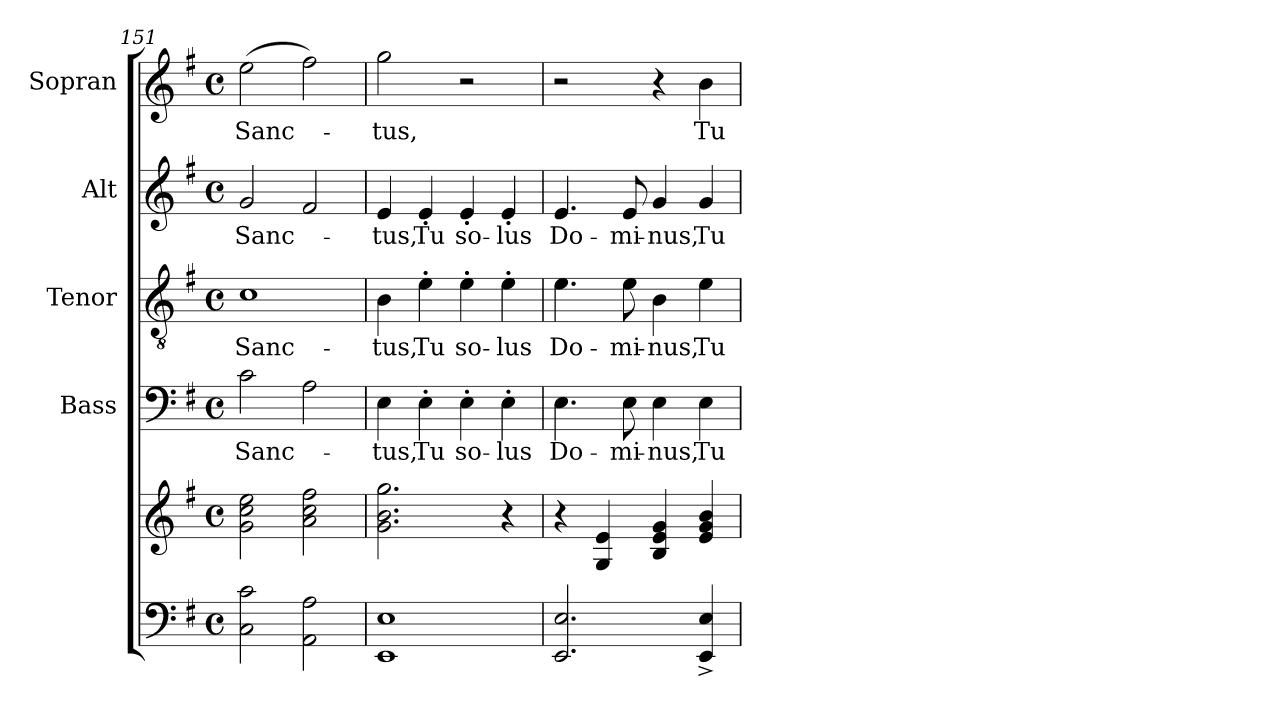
**kern	**kern	**kern	**text	**kern	**text	**kern	**text	**kern	**text
*part5	*part5	*part4	*part4	*part3	*part3	*part2	*part2	*part1	*part1
*staff6	*staff5	*staff4	*staff4	*staff3	*staff3	*staff2	*staff2	*staff1	*staff1
*	*	*I"Bass	*	*I"Tenor	*	*I"Alt	*	*I"Sopran	*
*	*	*I'B.	*	*I'T.	*	*I'A.	*	*I'S.	*
*clefF4	*clefG2	*clefF4	*	*clefGv2	*	*clefG2	*	*clefG2	*
*k[f#]	*k[f#]	*k[f#]	*	*k[f#]	*	*k[f#]	*	*k[f#]	*
*G:	*G:	*G:	*	*G:	*	*G:	*	*G:	*
*M4/4	*M4/4	*M4/4	*	*M4/4	*	*M4/4	*	*M4/4	*
*met(c)	*met(c)	*met(c)	*	*met(c)	*	*met(c)	*	*met(c)	*
=151	=151	=151	=151	=151	=151	=151	=151	=151	=151
!	!	!	!LO:LY:b	!	!LO:LY:b	!	!LO:LY:b	!	!LO:LY:b
2C\ 2c\	2g\ 2cc\ 2ee\	2c\	Sanc-	1c	Sanc-	2g/	Sanc-	(>2ee\	Sanc-
2AA\ 2A\	2a\ 2cc\ 2ff#\	2A\	.	.	.	2f#/	.	2ff#\)	.
!!LO:PB:g=z
=152	=152	=152	=152	=152	=152	=152	=152	=152	=152
!	!	!	!LO:LY:b	!	!LO:LY:b	!	!LO:LY:b	!	!LO:LY:b
1EE 1E	2.g\ 2.b\ 2.gg\	4E\	-tus,	4B\	-tus,	4e/	-tus,	2gg\	-tus,
!	!	!	!LO:LY:b	!	!LO:LY:b	!	!LO:LY:b	!	!
.	.	4E'>\	Tu	4e'>\	Tu	4e'</	Tu	.	.
!	!	!	!LO:LY:b	!	!LO:LY:b	!	!LO:LY:b	!	!
.	.	4E'>\	so-	4e'>\	so-	4e'</	so-	2r	.
!	!	!	!LO:LY:b	!	!LO:LY:b	!	!LO:LY:b	!	!
.	4r	4E'>\	-lus	4e'>\	-lus	4e'</	-lus	.	.
=153	=153	=153	=153	=153	=153	=153	=153	=153	=153
!	!	!	!LO:LY:b	!	!LO:LY:b	!	!LO:LY:b	!	!
2.EE/ 2.E/	4r	4.E\	Do-	4.e\	Do-	4.e/	Do-	2r	.
.	4G/ 4e/	.	.	.	.	.	.	.	.
!	!	!	!LO:LY:b	!	!LO:LY:b	!	!LO:LY:b	!	!
.	.	8E\	-mi-	8e\	-mi-	8e/	-mi-	.	.
!	!	!	!LO:LY:b	!	!LO:LY:b	!	!LO:LY:b	!	!
.	4B/ 4e/ 4g/	4E\	-nus,	4B\	-nus,	4g/	-nus,	4r	.
!	!	!	!LO:LY:b	!	!LO:LY:b	!	!LO:LY:b	!	!LO:LY:b
4EE/^< 4E/^<	4e/ 4g/ 4b/	4E\	Tu	4e\	Tu	4g/	Tu	4b\	Tu
=	=	=	=	=	=	=	=	=	=
*-	*-	*-	*-	*-	*-	*-	*-	*-	*-
